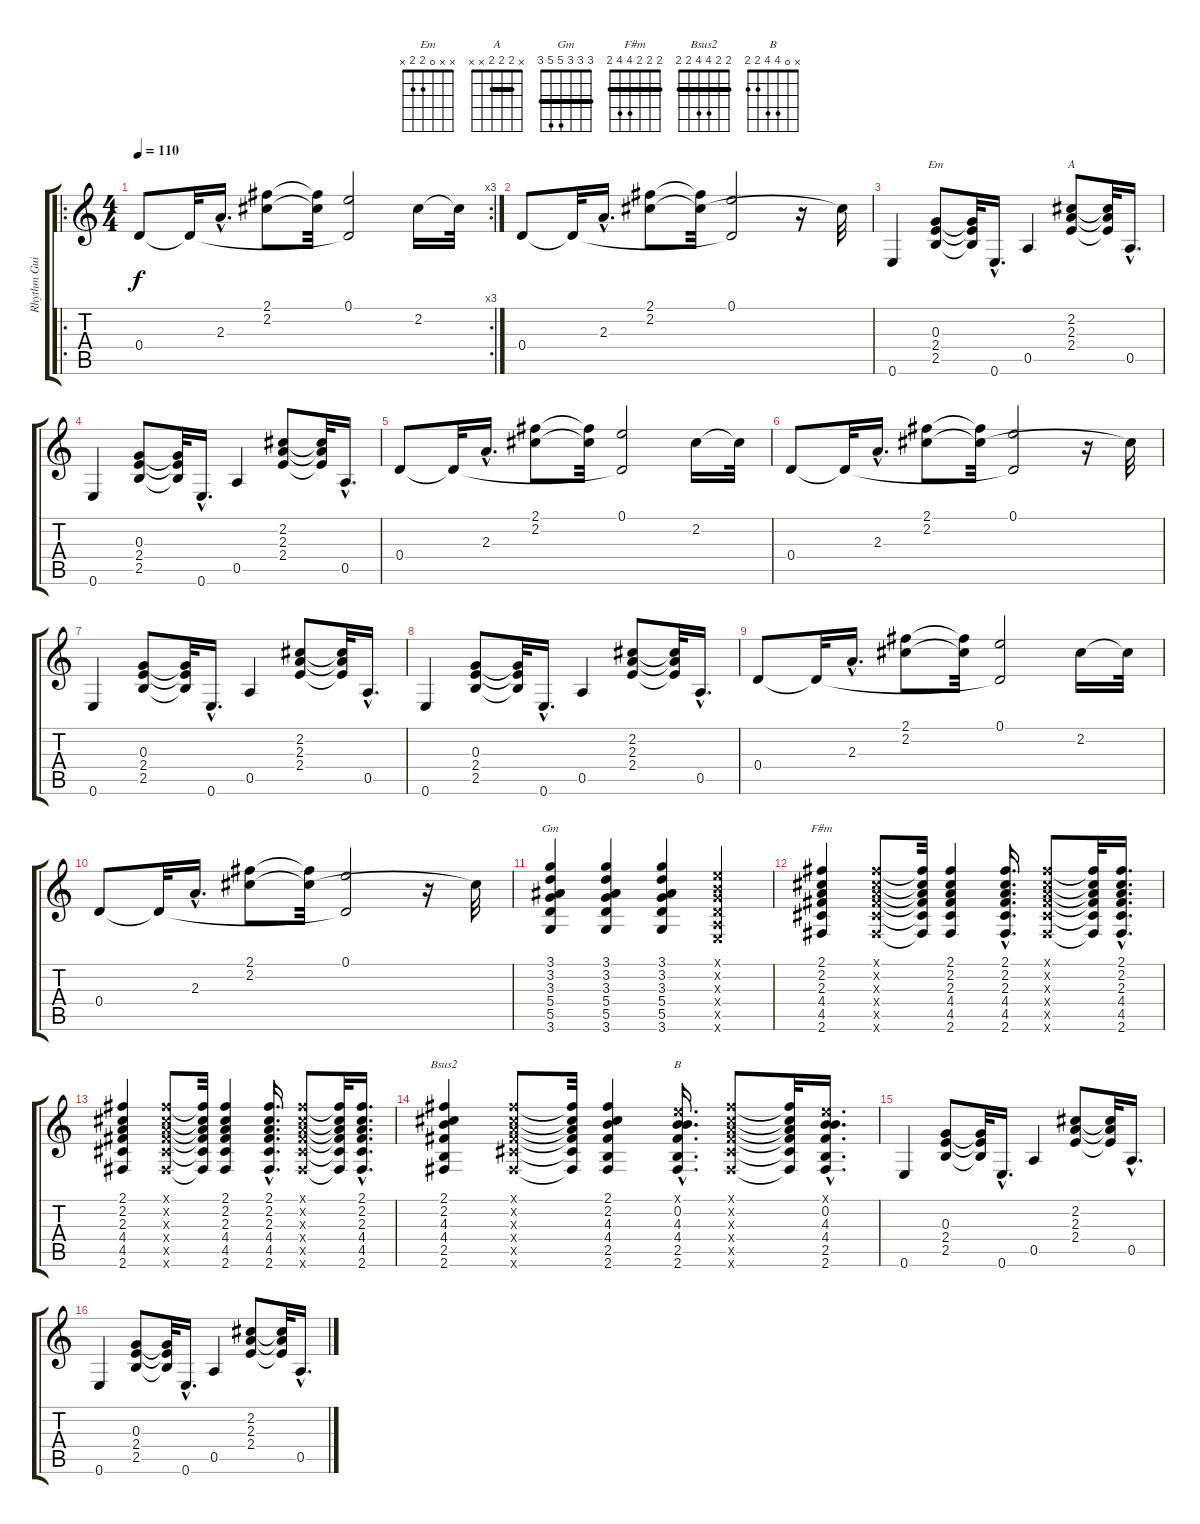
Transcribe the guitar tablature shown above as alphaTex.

\track ("Rhythm Guitar" "Rhythm Gui") {instrument acousticguitarsteel}
\staff {score tabs}
\tuning (E4 B3 G3 D3 A2 E2) {hide}
\chord ("Em" x x 0 2 2 x)
\chord ("A" x 2 2 2 x x) {barre 2}
\chord ("Gm" 3 3 3 5 5 3) {barre 3}
\chord ("F#m" 2 2 2 4 4 2) {barre 2}
\chord ("Bsus2" 2 2 4 4 2 2) {barre 2}
\chord ("B" x 0 4 4 2 2)
\ro
\rc 3
\ts (4 4)
\tempo 110
\clef g2
\ks c
0.4.8{dy f instrument acousticguitarsteel} 0.4{t}.32 2.3{hac}.16{d} (2.1 2.2).8 (2.1{t} 2.2{t}).32 (0.1 0.4{t}).2 2.2.16 2.2{t}.32 |
0.4.8 0.4{t}.32 2.3{hac}.16{d} (2.1 2.2).8 (2.1{t} 2.2{t}).32 (0.1 0.4{t}).2 r.16 2.2{t}.32 |
0.6.4 (0.3 2.4 2.5).8{ch "Em"} (0.3{t} 2.4{t} 2.5{t}).32 0.6{hac}.16{d} 0.5.4 (2.2 2.3 2.4).8{ch "A"} (2.2{t} 2.3{t} 2.4{t}).32 0.5{hac}.16{d} |
0.6.4 (0.3 2.4 2.5).8 (0.3{t} 2.4{t} 2.5{t}).32 0.6{hac}.16{d} 0.5.4 (2.2 2.3 2.4).8 (2.2{t} 2.3{t} 2.4{t}).32 0.5{hac}.16{d} |
0.4.8 0.4{t}.32 2.3{hac}.16{d} (2.1 2.2).8 (2.1{t} 2.2{t}).32 (0.1 0.4{t}).2 2.2.16 2.2{t}.32 |
0.4.8 0.4{t}.32 2.3{hac}.16{d} (2.1 2.2).8 (2.1{t} 2.2{t}).32 (0.1 0.4{t}).2 r.16 2.2{t}.32 |
0.6.4 (0.3 2.4 2.5).8 (0.3{t} 2.4{t} 2.5{t}).32 0.6{hac}.16{d} 0.5.4 (2.2 2.3 2.4).8 (2.2{t} 2.3{t} 2.4{t}).32 0.5{hac}.16{d} |
0.6.4 (0.3 2.4 2.5).8 (0.3{t} 2.4{t} 2.5{t}).32 0.6{hac}.16{d} 0.5.4 (2.2 2.3 2.4).8 (2.2{t} 2.3{t} 2.4{t}).32 0.5{hac}.16{d} |
0.4.8 0.4{t}.32 2.3{hac}.16{d} (2.1 2.2).8 (2.1{t} 2.2{t}).32 (0.1 0.4{t}).2 2.2.16 2.2{t}.32 |
0.4.8 0.4{t}.32 2.3{hac}.16{d} (2.1 2.2).8 (2.1{t} 2.2{t}).32 (0.1 0.4{t}).2 r.16 2.2{t}.32 |
(3.1 3.2 3.3 5.4 5.5 3.6).4{ch "Gm"} (3.1 3.2 3.3 5.4 5.5 3.6).4 (3.1 3.2 3.3 5.4 5.5 3.6).4 (0.1{x} 0.2{x} 0.3{x} 0.4{x} 0.5{x} 0.6{x}).4 |
(2.1 2.2 2.3 4.4 4.5 2.6).4{ch "F#m"} (2.1{x} 2.2{x} 2.3{x} 4.4{x} 4.5{x} 2.6{x}).8 (2.1{t} 2.2{t} 2.3{t} 4.4{t} 4.5{t} 2.6{t}).32 (2.1 2.2 2.3 4.4 4.5 2.6).4 (2.1{hac} 2.2{hac} 2.3{hac} 4.4{hac} 4.5{hac} 2.6{hac}).16{d} (2.1{x} 2.2{x} 2.3{x} 4.4{x} 4.5{x} 2.6{x}).8 (2.1{t} 2.2{t} 2.3{t} 4.4{t} 4.5{t} 2.6{t}).32 (2.1{hac} 2.2{hac} 2.3{hac} 4.4{hac} 4.5{hac} 2.6{hac}).16{d} |
(2.1 2.2 2.3 4.4 4.5 2.6).4 (2.1{x} 2.2{x} 2.3{x} 4.4{x} 4.5{x} 2.6{x}).8 (2.1{t} 2.2{t} 2.3{t} 4.4{t} 4.5{t} 2.6{t}).32 (2.1 2.2 2.3 4.4 4.5 2.6).4 (2.1{hac} 2.2{hac} 2.3{hac} 4.4{hac} 4.5{hac} 2.6{hac}).16{d} (2.1{x} 2.2{x} 2.3{x} 4.4{x} 4.5{x} 2.6{x}).8 (2.1{t} 2.2{t} 2.3{t} 4.4{t} 4.5{t} 2.6{t}).32 (2.1{hac} 2.2{hac} 2.3{hac} 4.4{hac} 4.5{hac} 2.6{hac}).16{d} |
(2.1 2.2 4.3 4.4 2.5 2.6).4{ch "Bsus2"} (2.1{x} 2.2{x} 2.3{x} 4.4{x} 4.5{x} 2.6{x}).8 (2.1{t} 2.2{t} 2.3{t} 4.4{t} 4.5{t} 2.6{t}).32 (2.1 2.2 4.3 4.4 2.5 2.6).4 (0.1{hac x} 0.2{hac} 4.3{hac} 4.4{hac} 2.5{hac} 2.6{hac}).16{d ch "B"} (2.1{x} 2.2{x} 2.3{x} 4.4{x} 4.5{x} 2.6{x}).8 (2.1{t} 2.2{t} 2.3{t} 4.4{t} 4.5{t} 2.6{t}).32 (0.1{hac x} 0.2{hac} 4.3{hac} 4.4{hac} 2.5{hac} 2.6{hac}).16{d} |
0.6.4 (0.3 2.4 2.5).8 (0.3{t} 2.4{t} 2.5{t}).32 0.6{hac}.16{d} 0.5.4 (2.2 2.3 2.4).8 (2.2{t} 2.3{t} 2.4{t}).32 0.5{hac}.16{d} |
0.6.4 (0.3 2.4 2.5).8 (0.3{t} 2.4{t} 2.5{t}).32 0.6{hac}.16{d} 0.5.4 (2.2 2.3 2.4).8 (2.2{t} 2.3{t} 2.4{t}).32 0.5{hac}.16{d}
